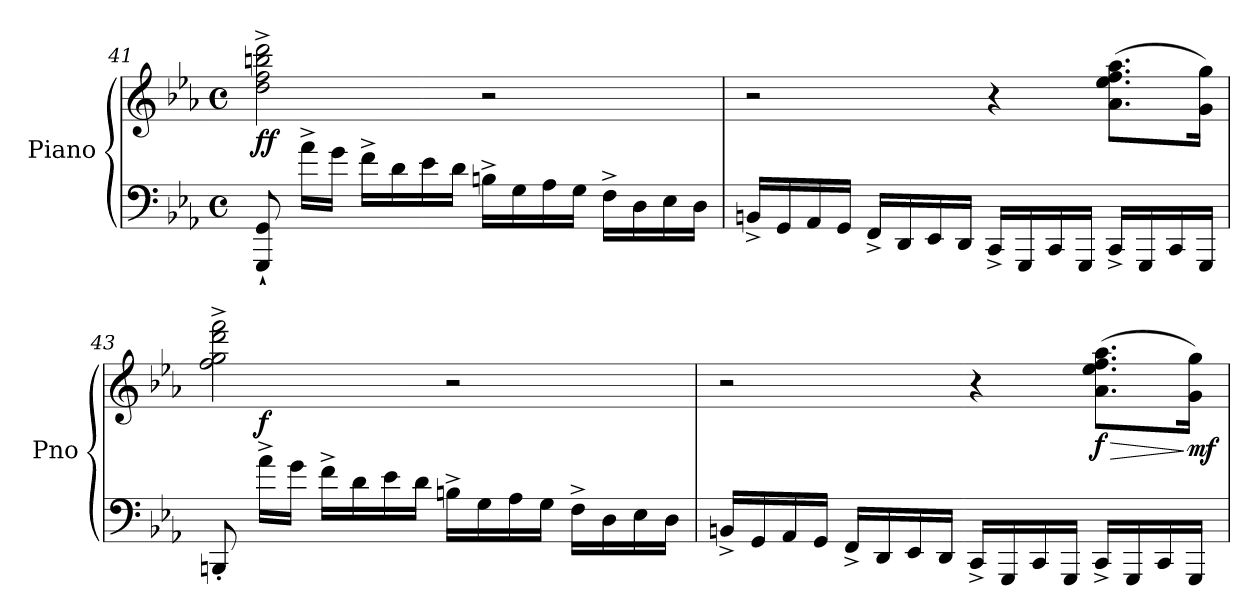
**kern	**kern	**dynam
*part1	*part1	*part1
*staff2	*staff1	*staff1/2
*I"Piano	*	*
*I'Pno	*	*
*clefF4	*clefG2	*
*k[b-e-a-]	*k[b-e-a-]	*
*M4/4	*M4/4	*
*met(c)	*met(c)	*
=41	=41	=41
!	!	!LO:DY:b
8GGG/` 8GG/`	2dd\^ 2ff\^ 2bbn\^ 2ddd\^	ff
16a-^\LL	.	.
16g\JJ	.	.
16f^\LL	.	.
16d\	.	.
16e-\	.	.
16d\JJ	.	.
16Bn^\LL	2r	.
16G\	.	.
16A-\	.	.
16G\JJ	.	.
16F^\LL	.	.
16D\	.	.
16E-\	.	.
16D\JJ	.	.
=42	=42	=42
16BBn^/LL	2r	.
16GG/	.	.
16AA-/	.	.
16GG/JJ	.	.
16FF^/LL	.	.
16DD/	.	.
16EE-/	.	.
16DD/JJ	.	.
16CC^/LL	4r	.
16GGG/	.	.
16CC/	.	.
16GGG/JJ	.	.
16CC^/LL	(>8.a-\ 8.ee-\ 8.ff\ 8.aa-\L	.
16GGG/	.	.
16CC/	.	.
*	*MM140	*
16GGG/JJ	16g\ 16gg\Jk)	.
!!LO:PB:g=z
=43	=43	=43
*	*MM130	*
8BBBn'/	2ff\^ 2gg\^ 2ddd\^ 2fff\^	.
*	*MM160	*
!	!	!LO:DY:a=2
16a-^\LL	.	f
16g\JJ	.	.
16f^\LL	.	.
16d\	.	.
16e-\	.	.
16d\JJ	.	.
16Bn^\LL	2r	.
16G\	.	.
16A-\	.	.
16G\JJ	.	.
16F^\LL	.	.
16D\	.	.
16E-\	.	.
16D\JJ	.	.
=44	=44	=44
16BBn^/LL	2r	.
16GG/	.	.
16AA-/	.	.
16GG/JJ	.	.
16FF^/LL	.	.
16DD/	.	.
16EE-/	.	.
16DD/JJ	.	.
16CC^/LL	4r	.
16GGG/	.	.
16CC/	.	.
16GGG/JJ	.	.
!	!	!LO:HP:b
!	!	!LO:DY:n=1:b
16CC^/LL	(>8.a-\ 8.ee-\ 8.ff\ 8.aa-\L	> f
16GGG/	.	.
16CC/	.	.
*	*MM140	*
!	!	!LO:DY:n=2:b
16GGG/JJ	16g\ 16gg\Jk)	] mf
=	=	=
*-	*-	*-
